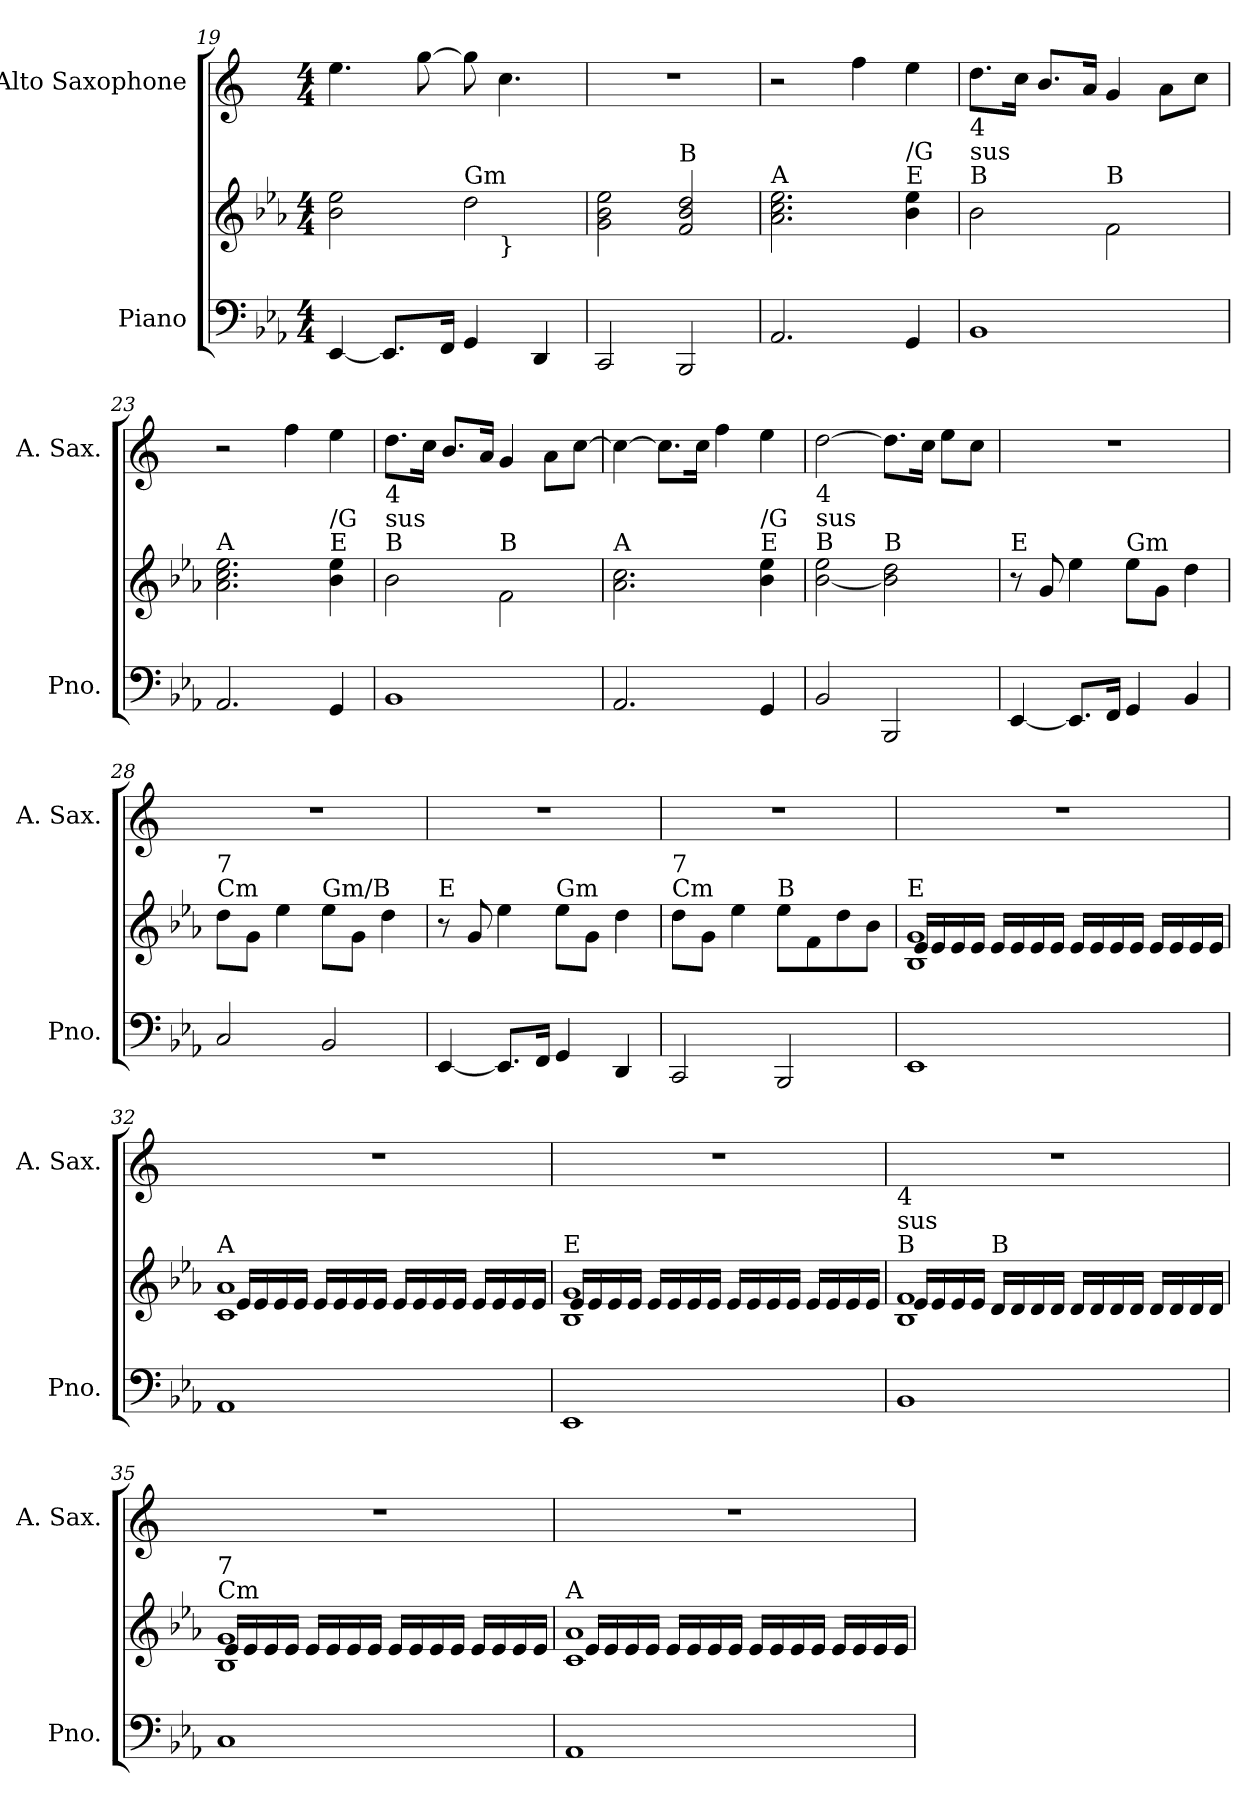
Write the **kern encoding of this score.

**kern	**kern	**kern
*part2	*part2	*part1
*staff3	*staff2	*staff1
*I"Piano	*	*I"Alto Saxophone
*I'Pno.	*	*I'A. Sax.
!!LO:PB:g=z
*clefF4	*clefG2	*clefG2
*	*	*ITrd5c9
*k[b-e-a-]	*k[b-e-a-]	*k[b-e-a-]
*M4/4	*M4/4	*M4/4
=19	=19	=19
!	!LO:TX:a:t=E	!
*	*^	*
[4EE-/	2b-\ 2ee-\	2ryy	4.g\
8.EE-/L]	.	.	.
.	.	.	[8b-\
16FF/Jk	.	.	.
!	!LO:TX:a:t=Gm	!	!
4GG/	2dd\	8ryy	8b-\]
!	!	!LO:TX:b:t=}	!
.	.	4.ryy	4.e-\
4DD/	.	.	.
=20	=20	=20	=20
!	!LO:TX:a:t=E	!	!
*	*v	*v	*
2CC/	2g\ 2b-\ 2ee-\	1r
!	!LO:TX:a:t=B	!
2BBB-/	2f/ 2b-/ 2dd/	.
=21	=21	=21
!	!LO:TX:a:t=A	!
2.AA-/	2.a-\ 2.cc\ 2.ee-\	2r
.	.	4a-\
!	!LO:TX:a:t=E	!
!	!LO:TX:a:t=/G	!
4GG/	4b-\ 4ee-\	4g\
=22	=22	=22
!	!LO:TX:a:t=B	!
!	!LO:TX:a:t=sus	!
!	!LO:TX:a:t=4	!
1BB-	2b-\	8.f\L
.	.	16e-\Jk
.	.	8.d/L
.	.	16c/Jk
!	!LO:TX:a:t=B	!
.	2f\	4B-/
.	.	8c\L
.	.	8e-\J
=23	=23	=23
!	!LO:TX:a:t=A	!
2.AA-/	2.a-\ 2.cc\ 2.ee-\	2r
.	.	4a-\
!	!LO:TX:a:t=E	!
!	!LO:TX:a:t=/G	!
4GG/	4b-\ 4ee-\	4g\
=24	=24	=24
!	!LO:TX:a:t=B	!
!	!LO:TX:a:t=sus	!
!	!LO:TX:a:t=4	!
1BB-	2b-\	8.f\L
.	.	16e-\Jk
.	.	8.d/L
.	.	16c/Jk
!	!LO:TX:a:t=B	!
.	2f\	4B-/
.	.	8c\L
.	.	[8e-\J
=25	=25	=25
!	!LO:TX:a:t=A	!
2.AA-/	2.a-\ 2.cc\	4e-\_
.	.	8.e-\L]
.	.	16e-\Jk
.	.	4a-\
!	!LO:TX:a:t=E	!
!	!LO:TX:a:t=/G	!
4GG/	4b-\ 4ee-\	4g\
!!LO:LB:g=z
=26	=26	=26
!	!LO:TX:a:t=B	!
!	!LO:TX:a:t=sus	!
!	!LO:TX:a:t=4	!
2BB-/	[2b-\ 2ee-\	[2f\
!	!LO:TX:a:t=B	!
2BBB-/	2b-\] 2dd\	8.f\L]
.	.	16e-\Jk
.	.	8g\L
.	.	8e-\J
=27	=27	=27
!	!LO:TX:a:t=E	!
[4EE-/	8r	1r
.	8g/	.
8.EE-/L]	4ee-\	.
16FF/Jk	.	.
!	!LO:TX:a:t=Gm	!
4GG/	8ee-\L	.
.	8g\J	.
4BB-/	4dd\	.
=28	=28	=28
!	!LO:TX:a:t=Cm	!
!	!LO:TX:a:t=7	!
2C/	8dd\L	1r
.	8g\J	.
.	4ee-\	.
!	!LO:TX:a:t=Gm/B	!
2BB-/	8ee-\L	.
.	8g\J	.
.	4dd\	.
=29	=29	=29
!	!LO:TX:a:t=E	!
[4EE-/	8r	1r
.	8g/	.
8.EE-/L]	4ee-\	.
16FF/Jk	.	.
!	!LO:TX:a:t=Gm	!
4GG/	8ee-\L	.
.	8g\J	.
4DD/	4dd\	.
=30	=30	=30
!	!LO:TX:a:t=Cm	!
!	!LO:TX:a:t=7	!
2CC/	8dd\L	1r
.	8g\J	.
.	4ee-\	.
!	!LO:TX:a:t=B	!
2BBB-/	8ee-\L	.
.	8f\	.
.	8dd\	.
.	8b-\J	.
!!LO:LB:g=z
=31	=31	=31
*	*^	*
!	!LO:TX:a:t=E	!	!
1EE-	1B- 1g	16e-/LL	1r
.	.	16e-/	.
.	.	16e-/	.
.	.	16e-/JJ	.
.	.	16e-/LL	.
.	.	16e-/	.
.	.	16e-/	.
.	.	16e-/JJ	.
.	.	16e-/LL	.
.	.	16e-/	.
.	.	16e-/	.
.	.	16e-/JJ	.
.	.	16e-/LL	.
.	.	16e-/	.
.	.	16e-/	.
.	.	16e-/JJ	.
=32	=32	=32	=32
!	!LO:TX:a:t=A	!	!
1AA-	1c 1a-	16e-/LL	1r
.	.	16e-/	.
.	.	16e-/	.
.	.	16e-/JJ	.
.	.	16e-/LL	.
.	.	16e-/	.
.	.	16e-/	.
.	.	16e-/JJ	.
.	.	16e-/LL	.
.	.	16e-/	.
.	.	16e-/	.
.	.	16e-/JJ	.
.	.	16e-/LL	.
.	.	16e-/	.
.	.	16e-/	.
.	.	16e-/JJ	.
!!LO:PB:g=z
=33	=33	=33	=33
!	!LO:TX:a:t=E	!	!
1EE-	1B- 1g	16e-/LL	1r
.	.	16e-/	.
.	.	16e-/	.
.	.	16e-/JJ	.
.	.	16e-/LL	.
.	.	16e-/	.
.	.	16e-/	.
.	.	16e-/JJ	.
.	.	16e-/LL	.
.	.	16e-/	.
.	.	16e-/	.
.	.	16e-/JJ	.
.	.	16e-/LL	.
.	.	16e-/	.
.	.	16e-/	.
.	.	16e-/JJ	.
=34	=34	=34	=34
!	!LO:TX:a:t=B	!	!
!	!LO:TX:a:t=sus	!	!
!	!LO:TX:a:t=4	!	!
1BB-	1B- 1f	16e-/LL	1r
.	.	16e-/	.
.	.	16e-/	.
.	.	16e-/JJ	.
!	!	!LO:TX:a:t=B	!
.	.	16d/LL	.
.	.	16d/	.
.	.	16d/	.
.	.	16d/JJ	.
.	.	16d/LL	.
.	.	16d/	.
.	.	16d/	.
.	.	16d/JJ	.
.	.	16d/LL	.
.	.	16d/	.
.	.	16d/	.
.	.	16d/JJ	.
!!LO:LB:g=z
=35	=35	=35	=35
!	!LO:TX:a:t=Cm	!	!
!	!LO:TX:a:t=7	!	!
1C	1B- 1g	16e-/LL	1r
.	.	16e-/	.
.	.	16e-/	.
.	.	16e-/JJ	.
.	.	16e-/LL	.
.	.	16e-/	.
.	.	16e-/	.
.	.	16e-/JJ	.
.	.	16e-/LL	.
.	.	16e-/	.
.	.	16e-/	.
.	.	16e-/JJ	.
.	.	16e-/LL	.
.	.	16e-/	.
.	.	16e-/	.
.	.	16e-/JJ	.
=36	=36	=36	=36
!	!LO:TX:a:t=A	!	!
1AA-	1c 1a-	16e-/LL	1r
.	.	16e-/	.
.	.	16e-/	.
.	.	16e-/JJ	.
.	.	16e-/LL	.
.	.	16e-/	.
.	.	16e-/	.
.	.	16e-/JJ	.
.	.	16e-/LL	.
.	.	16e-/	.
.	.	16e-/	.
.	.	16e-/JJ	.
.	.	16e-/LL	.
.	.	16e-/	.
.	.	16e-/	.
.	.	16e-/JJ	.
*	*v	*v	*
=	=	=
*-	*-	*-
